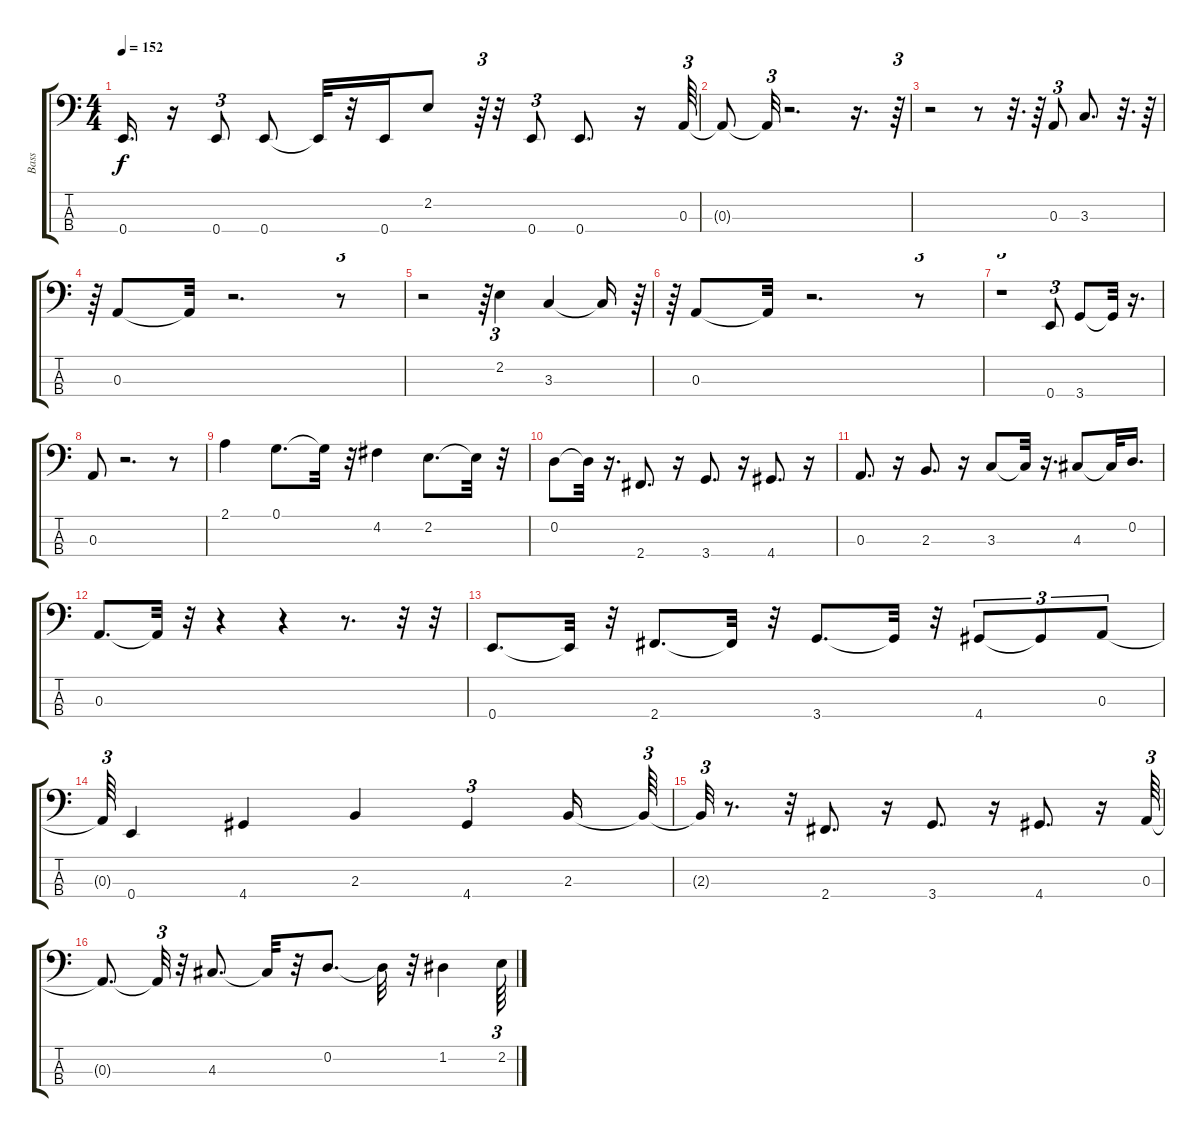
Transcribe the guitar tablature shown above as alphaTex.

\track ("Bass" "Bass") {instrument acousticbass}
\staff {score tabs}
\tuning (G2 D2 A1 E1) {hide}
\ts (4 4)
\tempo 152
\clef f4
\ks c
0.4.16{d dy f} r.16 0.4.8{tu (3 2)} 0.4.8 0.4{t}.32 r.32 0.4.16 2.2.8 r.64{tu (3 2)} r.32 0.4.8{tu (3 2)} 0.4.8{d} r.16 0.3.64{tu (3 2)} |
0.3{t}.8 0.3{t}.32{tu (3 2)} r.2{d} r.16{d} r.64{tu (3 2)} |
r.2 r.8 r.32{d} r.64 0.3.8{tu (3 2)} 3.3.8{d} r.32{d} r.64 |
r.64{tu (3 2)} 0.3.8 0.3{t}.32 r.2{d} r.8{tu (3 2)} |
r.2 r.64{tu (3 2)} 2.2.4{tu (3 2)} 3.3.4 3.3{t}.16 r.64{tu (3 2)} |
r.64{tu (3 2)} 0.3.8 0.3{t}.32 r.2{d} r.8{tu (3 2)} |
r.1{tu (3 2)} 0.4.8{tu (3 2)} 3.4.8 3.4{t}.32 r.16{d} |
0.3.8 r.2{d} r.8 |
2.1.4 0.1.8{d} 0.1{t}.32 r.32 4.2.4 2.2.8{d} 2.2{t}.32 r.32 |
0.2.8 0.2{t}.32 r.16{d} 2.4.8{d} r.16 3.4.8{d} r.16 4.4.8{d} r.16 |
0.3.8{d} r.16 2.3.8{d} r.16 3.3.8 3.3{t}.32 r.16{d} 4.3.8 4.3{t}.32 0.2.16{d} |
0.3.8{d} 0.3{t}.32 r.32 r.4 r.4 r.8{d} r.32 r.32 |
0.4.8{d} 0.4{t}.32 r.32 2.4.8{d} 2.4{t}.32 r.32 3.4.8{d} 3.4{t}.32 r.32 4.4.8{tu (3 2)} 4.4{t}.8{tu (3 2)} 0.3.8{tu (3 2)} |
0.3{t}.64{tu (3 2)} 0.4.4 4.4.4 2.3.4 4.4.4{tu (3 2)} 2.3.16 2.3{t}.64{tu (3 2)} |
2.3{t}.32{tu (3 2)} r.8{d} r.32 2.4.8{d} r.16 3.4.8{d} r.16 4.4.8{d} r.16 0.3.64{tu (3 2)} |
0.3{t}.8{d} 0.3{t}.32{tu (3 2)} r.32 4.3.8{d} 4.3{t}.32 r.32 0.2.8{d} 0.2{t}.32 r.32 1.2.4 2.2.64{tu (3 2)}
